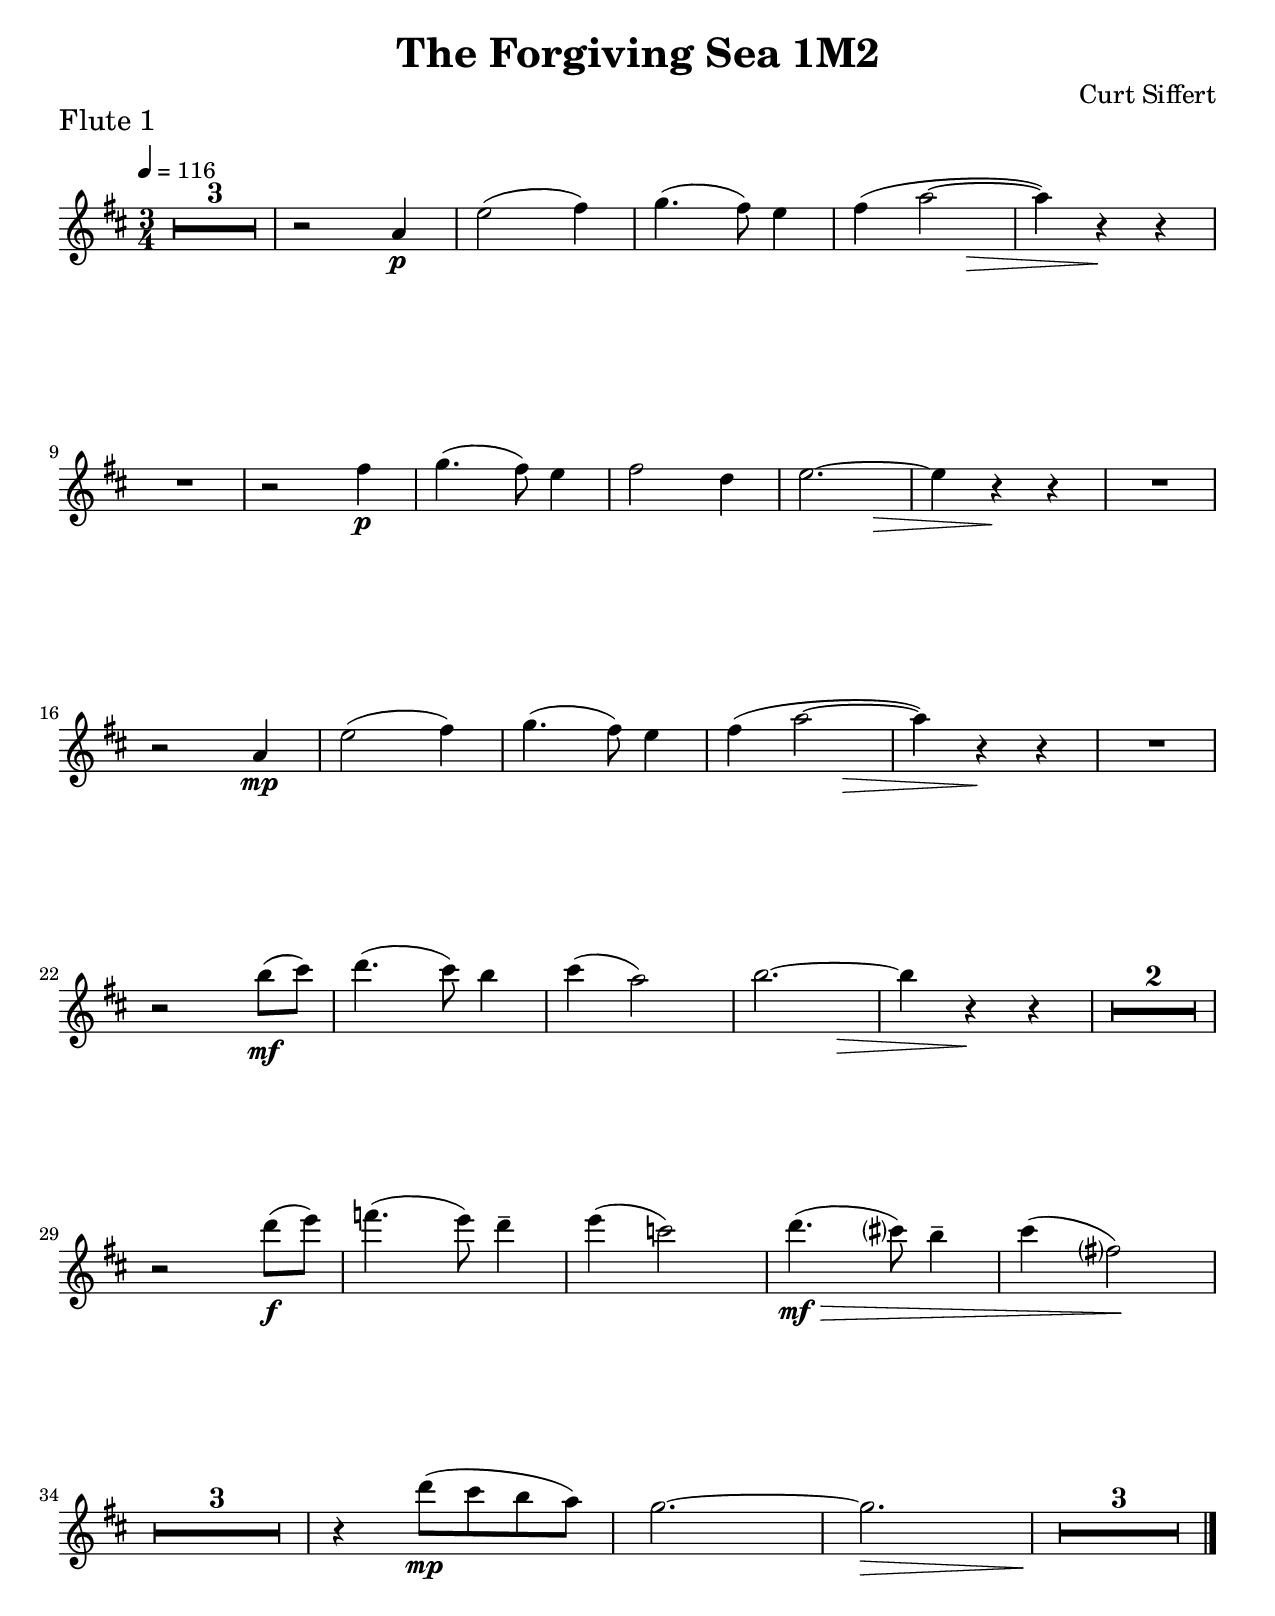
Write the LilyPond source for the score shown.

\version "2.15.43"
\include "english.ly"

\paper {
	ragged-last-bottom = ##f
	#(set-paper-size "letter")
	indent = 0\cm
}
\header {
	title = \markup \larger "The Forgiving Sea 1M2"
  	composer = \markup \larger "Curt Siffert"
  	piece = \markup \larger \larger "Flute 1"
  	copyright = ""
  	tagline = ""
}

\version "2.15.43"
\include "english.ly"

fluteOneNotes = \relative c'' {

	\time 3/4
	\key d \major
	\set tieWaitForNote = ##t

	R4*3*3
	r2 a4\p |
	e'2( fs4) |
	g4.( fs8) e4 |
	fs( 
		<< a2~ {s4 s\> } >> |
	a4) r\! r | 
	
	\tag #'part { \break }
	
	R4*3
	r2 fs4\p |
	g4.( fs8) e4 |
	fs2 d4 |
	<< e2.~ {s2 s4\> } >> | 
	e4 r\! r |
	
	R4*3 
	
	\tag #'part { \break }
	
	r2 a,4\mp |
	e'2( fs4) |
	g4.( fs8) e4 |
	fs(
		<< a2~ {s4 s\> } >> |
	a4) r\! r |
	
	R4*3 
	
	\tag #'part { \break }
	
	r2 b8\mf( cs) |
	d4.( cs8) b4 |
	cs( a2) |
	<< b2.~ {s2 s4\> } >> |
	b4 r\! r |
	
	R4*6 
	
	\tag #'part { \break }
	
	r2 d8\f( e) |
	f4.( e8) d4-- |
	e( c2) |
	d4.\mf\>( cs?8) b4-- | 
	cs( fs,?2)\! |
	
	\tag #'part { \break }
	
	R4*9
	r4 d'8\mp( cs b a) |
	g2.~ |
	g2.\> |
	
	R2.*3\! 
	\bar "|."
		
}


<<
	\new Staff \relative c'' { 
		\tempo 4 = 116
		\set Score.skipBars = ##t
		\override MultiMeasureRest #'expand-limit = #1
		\keepWithTag #'part \fluteOneNotes		
	}	
>>